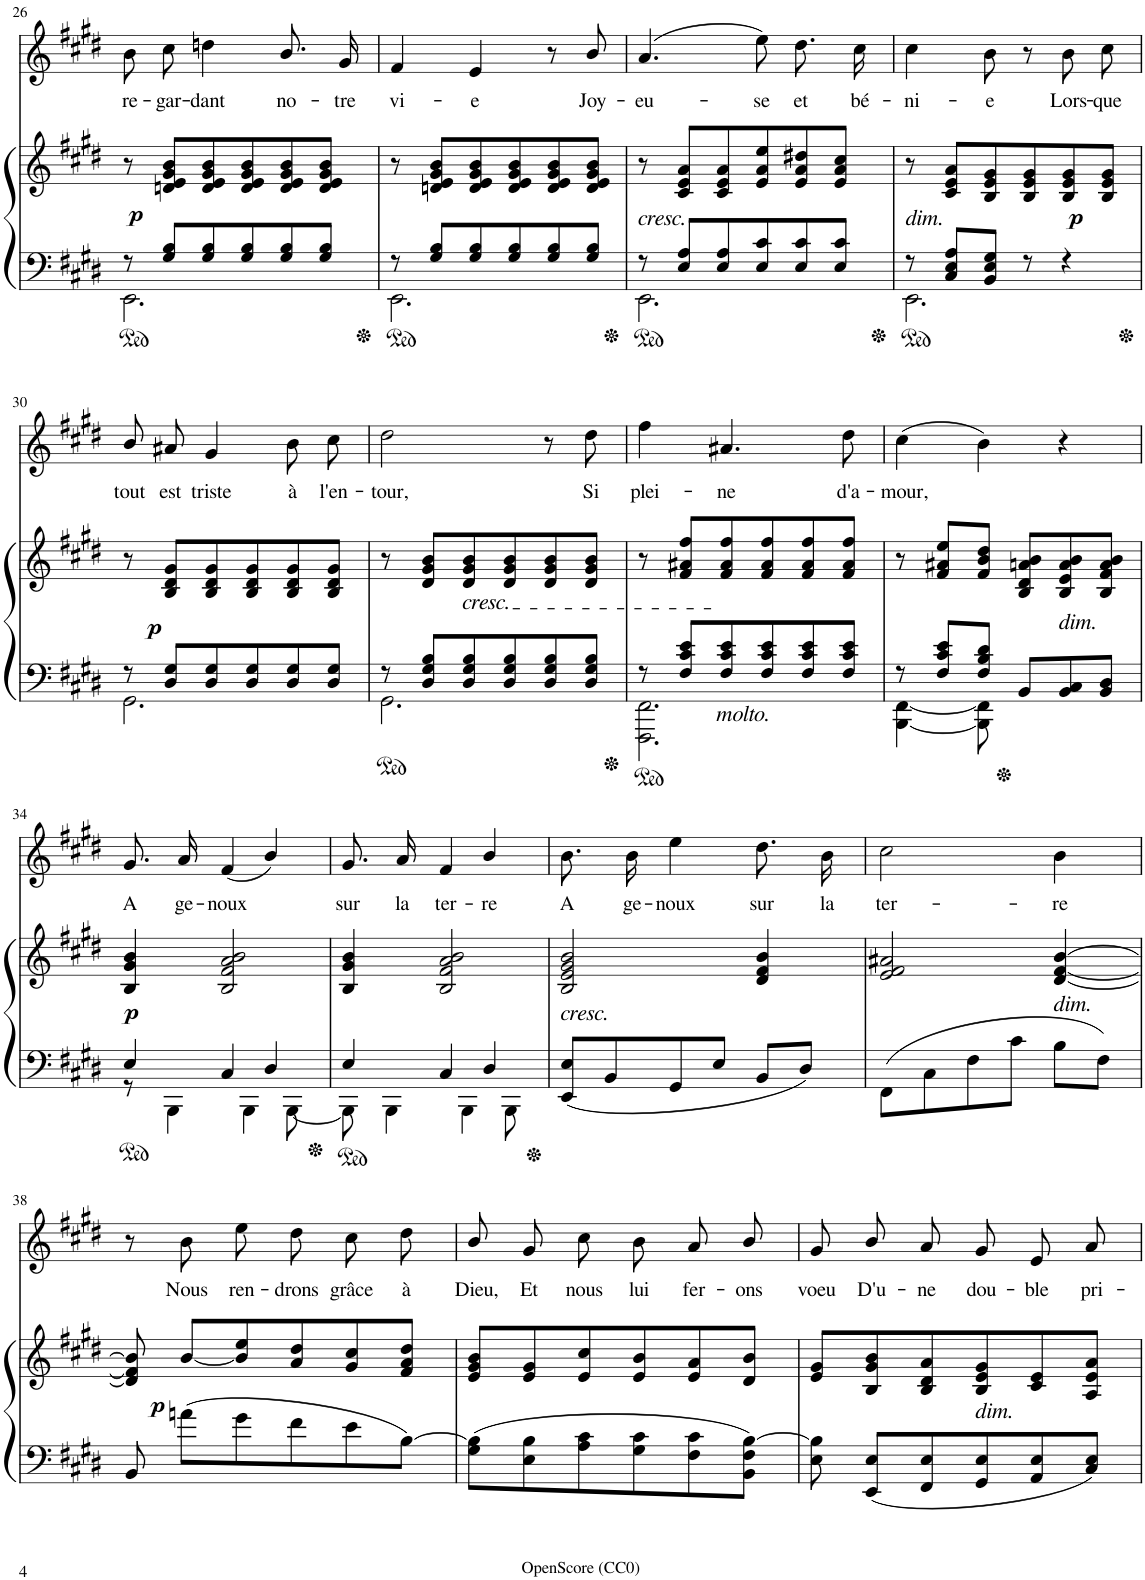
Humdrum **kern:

**kern	**kern	**dynam	**kern	**text
*part2	*part2	*part2	*part1	*part1
*staff3	*staff2	*staff2/3	*staff1	*staff1
*I"Piano	*	*	*I"Voice	*
*I'Pno	*	*	*	*
!!LO:PB:g=z
*clefF4	*clefG2	*	*clefG2	*
*k[f#c#g#d#]	*k[f#c#g#d#]	*	*k[f#c#g#d#]	*
*M3/4	*M3/4	*	*M3/4	*
=26	=26	=26	=26	=26
*^	*	*	*	*
!	!	!	!LO:DY:b	!	!LO:LY:b
8r	2.EE\	8r	p	8b\L	re-
!	!	!	!	!	!LO:LY:b
8G#/ 8B/L	.	8dn/ 8e/ 8g#/ 8b/L	.	8cc#\J	-gar-
!	!	!	!	!	!LO:LY:b
8G#/ 8B/	.	8d/ 8e/ 8g#/ 8b/	.	4ddn\	-dant
8G#/ 8B/	.	8d/ 8e/ 8g#/ 8b/	.	.	.
!	!	!	!	!	!LO:LY:b
8G#/ 8B/	.	8d/ 8e/ 8g#/ 8b/	.	8.b/L	no-
8G#/ 8B/J	.	8d/ 8e/ 8g#/ 8b/J	.	.	.
!	!	!	!	!	!LO:LY:b
.	.	.	.	16g#/Jk	-tre
=27	=27	=27	=27	=27	=27
!	!	!	!	!	!LO:LY:b
8r	2.EE\	8r	.	4f#/	vi-
8G#/ 8B/L	.	8dn/ 8e/ 8g#/ 8b/L	.	.	.
!	!	!	!	!	!LO:LY:b
8G#/ 8B/	.	8d/ 8e/ 8g#/ 8b/	.	4e/	-e
8G#/ 8B/	.	8d/ 8e/ 8g#/ 8b/	.	.	.
8G#/ 8B/	.	8d/ 8e/ 8g#/ 8b/	.	8r	.
!	!	!	!	!	!LO:LY:b
8G#/ 8B/J	.	8d/ 8e/ 8g#/ 8b/J	.	8b/	Joy-
=28	=28	=28	=28	=28	=28
!	!	!LO:TX:b:i:t=cresc.	!	!	!
!	!	!	!	!	!LO:LY:b
8r	2.EE\	8r	.	(4.a/	-eu-
8E/ 8A/L	.	8c#/ 8e/ 8a/L	.	.	.
8E/ 8A/	.	8c#/ 8e/ 8a/	.	.	.
!	!	!	!	!	!LO:LY:b
8E/ 8c#/	.	8e/ 8a/ 8ee/	.	8ee\)	-se
!	!	!	!	!	!LO:LY:b
8E/ 8c#/	.	8e/ 8a/ 8dd#X/	.	8.dd#\L	et
8E/ 8c#/J	.	8e/ 8a/ 8cc#/J	.	.	.
!	!	!	!	!	!LO:LY:b
.	.	.	.	16cc#\Jk	bé-
=29	=29	=29	=29	=29	=29
!	!	!LO:TX:b:i:t=dim.	!	!	!
!	!	!	!	!	!LO:LY:b
8r	2.EE\	8r	.	4cc#\	-ni-
8C#/ 8E/ 8A/L	.	8c#/ 8e/ 8a/L	.	.	.
!	!	!	!	!	!LO:LY:b
8BB/ 8E/ 8G#/J	.	8B/ 8e/ 8g#/	.	8b\	-e
8r	.	8B/ 8e/ 8g#/	.	8r	.
!	!	!	!LO:DY:b	!	!LO:LY:b
4r	.	8B/ 8e/ 8g#/	p	8b\L	Lors-
!	!	!	!	!	!LO:LY:b
.	.	8B/ 8e/ 8g#/J	.	8cc#\J	-que
!!LO:LB:g=z
=30	=30	=30	=30	=30	=30
!	!	!	!LO:DY:b	!	!LO:LY:b
8r	2.GG#\	8r	p	8b/L	tout
!	!	!	!	!	!LO:LY:b
8D#/ 8G#/L	.	8B/ 8d#/ 8g#/L	.	8a#X/J	est
!	!	!	!	!	!LO:LY:b
8D#/ 8G#/	.	8B/ 8d#/ 8g#/	.	4g#/	triste
8D#/ 8G#/	.	8B/ 8d#/ 8g#/	.	.	.
!	!	!	!	!	!LO:LY:b
8D#/ 8G#/	.	8B/ 8d#/ 8g#/	.	8b\L	à
!	!	!	!	!	!LO:LY:b
8D#/ 8G#/J	.	8B/ 8d#/ 8g#/J	.	8cc#\J	l'en-
=31	=31	=31	=31	=31	=31
!	!	!	!	!	!LO:LY:b
8r	2.GG#\	8r	.	2dd#\	-tour,
8D#/ 8G#/ 8B/L	.	8d#/ 8g#/ 8b/L	.	.	.
!	!	!LO:TX:b:i:t=cresc.	!	!	!
8D#/ 8G#/ 8B/	.	8d#/ 8g#/ 8b/	.	.	.
8D#/ 8G#/ 8B/	.	8d#/ 8g#/ 8b/	.	.	.
8D#/ 8G#/ 8B/	.	8d#/ 8g#/ 8b/	.	8r	.
!	!	!	!	!	!LO:LY:b
8D#/ 8G#/ 8B/J	.	8d#/ 8g#/ 8b/J	.	8dd#\	Si
=32	=32	=32	=32	=32	=32
!	!	!	!	!	!LO:LY:b
8r	2.FFF#\ 2.FF#\	8r	.	4ff#\	plei-
8F#/ 8c#/ 8e/L	.	8f#/ 8a#X/ 8ff#/L	.	.	.
!LO:TX:b:i:t=molto.	!	!	!	!	!
!	!	!	!	!	!LO:LY:b
8F#/ 8c#/ 8e/	.	8f#/ 8a#/ 8ff#/	.	4.a#X/	-ne
8F#/ 8c#/ 8e/	.	8f#/ 8a#/ 8ff#/	.	.	.
8F#/ 8c#/ 8e/	.	8f#/ 8a#/ 8ff#/	.	.	.
!	!	!	!	!	!LO:LY:b
8F#/ 8c#/ 8e/J	.	8f#/ 8a#/ 8ff#/J	.	8dd#\	d'a-
=33	=33	=33	=33	=33	=33
!	!	!	!	!	!LO:LY:b
8r	[4BBB\ [4FF#\	8r	.	(4cc#\	-mour,
8F#/ 8c#/ 8e/L	.	8f#/ 8a#X/ 8ee/L	.	.	.
8F#/ 8B/ 8d#/J	8BBB\] 8FF#\]	8f#/ 8b/ 8dd#/J	.	4b\)	.
8BB/L	8ryy	8B/ 8d#/ 8an/ 8b/L	.	.	.
!	!	!LO:TX:b:i:t=dim.	!	!	!
8BB/ 8C#/	4ryy	8B/ 8e/ 8a/ 8b/	.	4r	.
8BB/ 8D#/J	.	8B/ 8f#/ 8a/ 8b/J	.	.	.
!!LO:LB:g=z
=34	=34	=34	=34	=34	=34
!	!	!	!LO:DY:b	!	!LO:LY:b
4E/	8r	4B/ 4g#/ 4b/	p	8.g#/L	A
.	4BBB\	.	.	.	.
!	!	!	!	!	!LO:LY:b
.	.	.	.	16a/Jk	ge-
!	!	!	!	!	!LO:LY:b
4C#/	.	2B/ 2f#/ 2a/ 2b/	.	(4f#/	-noux
.	4BBB\	.	.	.	.
4D#/	.	.	.	4b/)	.
.	[8BBB\	.	.	.	.
=35	=35	=35	=35	=35	=35
!	!	!	!	!	!LO:LY:b
4E/	8BBB\]	4B/ 4g#/ 4b/	.	8.g#/L	sur
.	4BBB\	.	.	.	.
!	!	!	!	!	!LO:LY:b
.	.	.	.	16a/Jk	la
!	!	!	!	!	!LO:LY:b
4C#/	.	2B/ 2f#/ 2a/ 2b/	.	4f#/	ter-
.	4BBB\	.	.	.	.
!	!	!	!	!	!LO:LY:b
4D#/	.	.	.	4b/	-re
.	8BBB\	.	.	.	.
=36	=36	=36	=36	=36	=36
!	!	!LO:TX:b:i:t=cresc.	!	!	!
!	!	!	!	!	!LO:LY:b
*v	*v	*	*	*	*
8EE/ 8E/L	2B/ 2e/ 2g#/ 2b/	.	8.b\L	A
8BB/	.	.	.	.
!	!	!	!	!LO:LY:b
.	.	.	16b\Jk	ge-
!	!	!	!	!LO:LY:b
8GG#/	.	.	4ee\	-noux
8E/J	.	.	.	.
!	!	!	!	!LO:LY:b
8BB/L	4d#/ 4f#/ 4b/	.	8.dd#\L	sur
8D#/J	.	.	.	.
!	!	!	!	!LO:LY:b
.	.	.	16b\Jk	la
=37	=37	=37	=37	=37
!	!	!	!	!LO:LY:b
8FF#\L	2e/ 2f#/ 2a#X/	.	2cc#\	ter-
8C#\	.	.	.	.
8F#\	.	.	.	.
8c#\J	.	.	.	.
!	!LO:TX:b:i:t=dim.	!	!	!
!	!	!	!	!LO:LY:b
8B\L	[4d#/ [4f#/ [4b/	.	4b\	-re
8F#\J	.	.	.	.
!!LO:LB:g=z
=38	=38	=38	=38	=38
!	!	!LO:DY:b	!	!
8BB/	8d#/] 8f#/] 8b/]	p	8r	.
!	!	!	!	!LO:LY:b
8an\L	[8b/L	.	8b\	Nous
!	!	!	!	!LO:LY:b
8g#\	8b/] 8ee/	.	8ee\L	ren-
!	!	!	!	!LO:LY:b
8f#\	8a/ 8dd#/	.	8dd#\J	-drons
!	!	!	!	!LO:LY:b
8e\	8g#/ 8cc#/	.	8cc#\L	grâce
!	!	!	!	!LO:LY:b
[8B\J	8f#/ 8a/ 8dd#/J	.	8dd#\J	à
=39	=39	=39	=39	=39
!	!	!	!	!LO:LY:b
8G#\ 8B\]L	8e/ 8g#/ 8b/L	.	8b/L	Dieu,
!	!	!	!	!LO:LY:b
8E\ 8B\	8e/ 8g#/	.	8g#/J	Et
!	!	!	!	!LO:LY:b
8A\ 8c#\	8e/ 8cc#/	.	8cc#\L	nous
!	!	!	!	!LO:LY:b
8G#\ 8c#\	8e/ 8b/	.	8b\J	lui
!	!	!	!	!LO:LY:b
8F#\ 8c#\	8e/ 8a/	.	8a/L	fer-
!	!	!	!	!LO:LY:b
8BB\ 8F#\ [8B\J	8d#/ 8b/J	.	8b/J	-ons
=40	=40	=40	=40	=40
!	!	!	!	!LO:LY:b
8E\ 8B\]	8e/ 8g#/L	.	8g#/L	voeu
!	!	!	!	!LO:LY:b
8EE/ 8E/L	8B/ 8g#/ 8b/	.	8b/J	D'u-
!	!	!	!	!LO:LY:b
8FF#/ 8E/	8B/ 8d#/ 8a/	.	8a/L	-ne
!	!LO:TX:b:i:t=dim.	!	!	!
!	!	!	!	!LO:LY:b
8GG#/ 8E/	8B/ 8e/ 8g#/	.	8g#/J	dou-
!	!	!	!	!LO:LY:b
8AA/ 8E/	8c#/ 8e/	.	8e/L	-ble
!	!	!	!	!LO:LY:b
8C#/ 8E/J	8A/ 8e/ 8a/J	.	8a/J	pri-
=	=	=	=	=
*-	*-	*-	*-	*-
